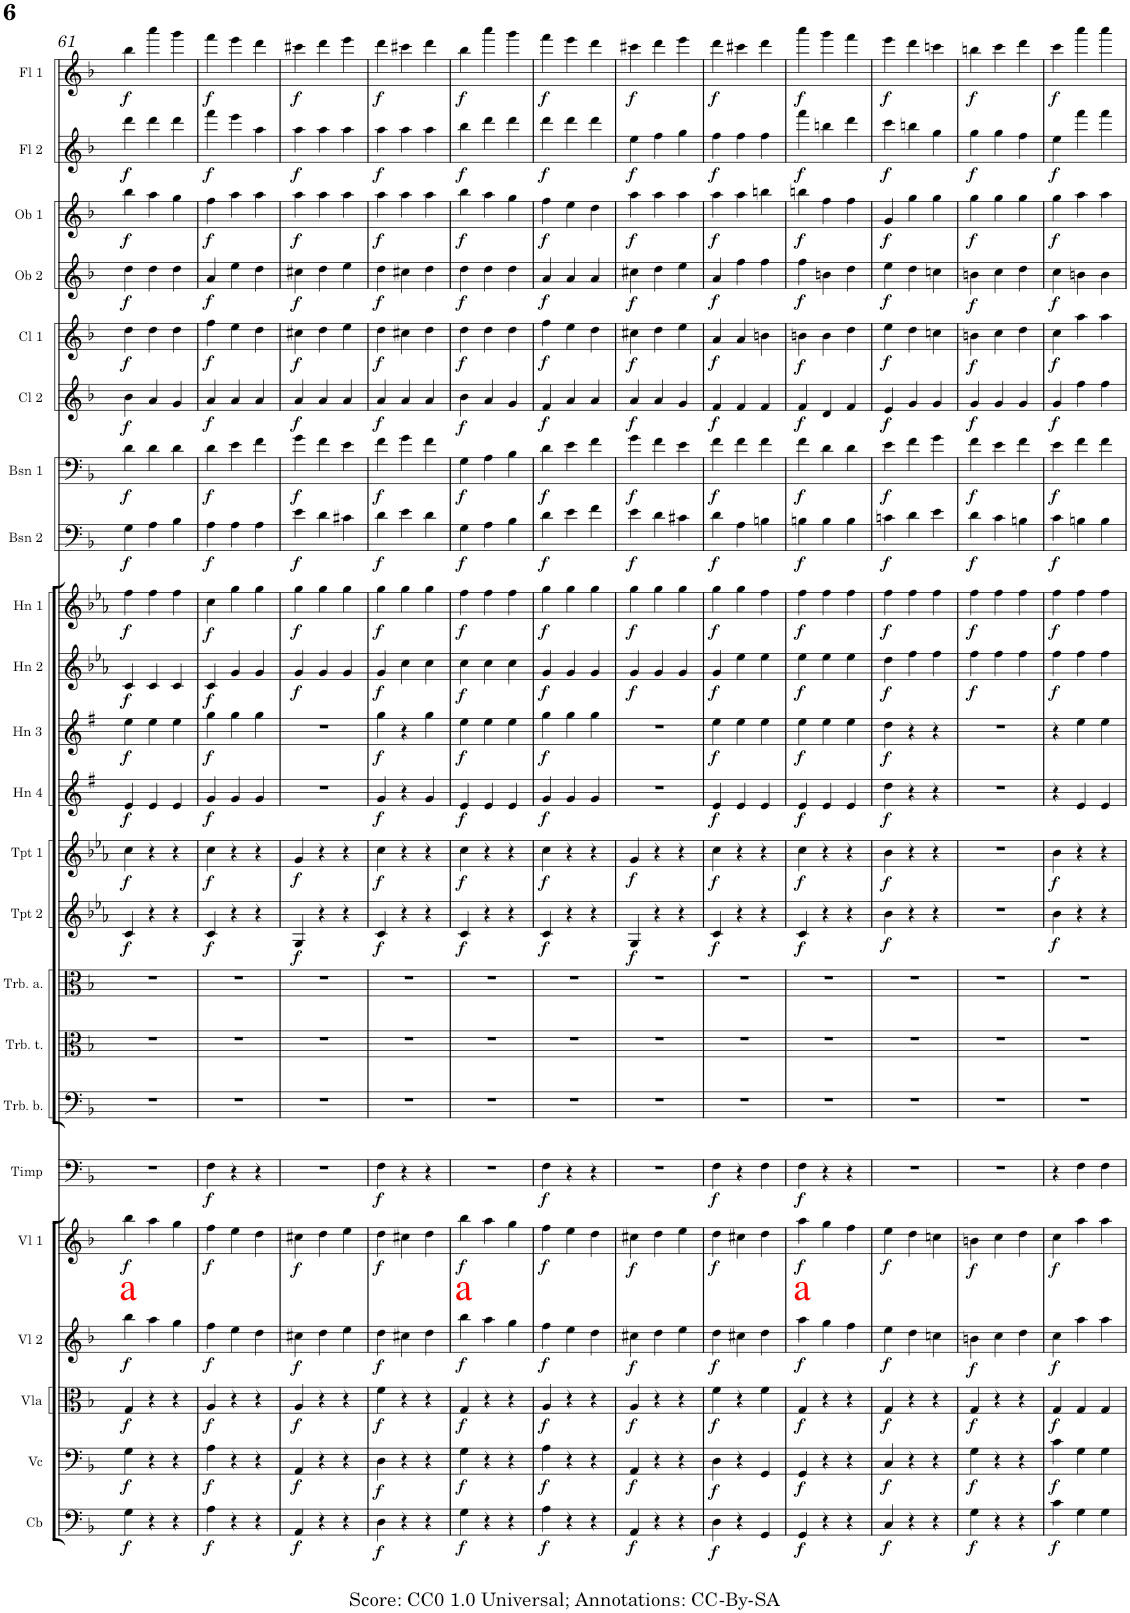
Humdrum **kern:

**kern	**dynam	**kern	**dynam	**kern	**dynam	**kern	**dynam	**kern	**text	**dynam	**kern	**dynam	**kern	**kern	**kern	**kern	**dynam	**kern	**dynam	**kern	**dynam	**kern	**dynam	**kern	**dynam	**kern	**dynam	**kern	**dynam	**kern	**dynam	**kern	**dynam	**kern	**dynam	**kern	**dynam	**kern	**dynam	**kern	**dynam	**kern	**dynam
*part23	*part23	*part22	*part22	*part21	*part21	*part20	*part20	*part19	*part19	*part19	*part18	*part18	*part17	*part16	*part15	*part14	*part14	*part13	*part13	*part12	*part12	*part11	*part11	*part10	*part10	*part9	*part9	*part8	*part8	*part7	*part7	*part6	*part6	*part5	*part5	*part4	*part4	*part3	*part3	*part2	*part2	*part1	*part1
*staff23	*staff23	*staff22	*staff22	*staff21	*staff21	*staff20	*staff20	*staff19	*staff19	*staff19	*staff18	*staff18	*staff17	*staff16	*staff15	*staff14	*staff14	*staff13	*staff13	*staff12	*staff12	*staff11	*staff11	*staff10	*staff10	*staff9	*staff9	*staff8	*staff8	*staff7	*staff7	*staff6	*staff6	*staff5	*staff5	*staff4	*staff4	*staff3	*staff3	*staff2	*staff2	*staff1	*staff1
*I"Contrabass	*	*I"Violoncello	*	*I"Viola	*	*I"Violin 2	*	*I"Violin 1	*	*	*I"Timpani in F, F	*	*I"Trombone basso	*I"Trombone tenore	*I"Trombone alto	*I"D Trumpet 2	*	*I"D Trumpet 1	*	*I"Bb (basso) Horn 4	*	*I"Bb (basso) Horn 3	*	*I"D Horn 2	*	*I"D Horn 1	*	*I"Bassoon 2	*	*I"Bassoon 1	*	*I"C Clarinet 2	*	*I"C Clarinet 1	*	*I"Oboe 2	*	*I"Oboe 1	*	*I"Flute 2	*	*I"Flute 1	*
*I'Cb	*	*I'Vc	*	*I'Vla	*	*I'Vl 2	*	*I'Vl 1	*	*	*I'Timp	*	*I'Trb. b.	*I'Trb. t.	*I'Trb. a.	*I'Tpt 2	*	*I'Tpt 1	*	*I'Hn 4	*	*I'Hn 3	*	*I'Hn 2	*	*I'Hn 1	*	*I'Bsn 2	*	*I'Bsn 1	*	*I'Cl 2	*	*I'Cl 1	*	*I'Ob 2	*	*I'Ob 1	*	*I'Fl 2	*	*I'Fl 1	*
!!LO:PB:g=z
*clefF4	*	*clefF4	*	*clefC3	*	*clefG2	*	*clefG2	*	*	*clefF4	*	*clefF4	*clefC3	*clefC3	*clefG2	*	*clefG2	*	*clefG2	*	*clefG2	*	*clefG2	*	*clefG2	*	*clefF4	*	*clefF4	*	*clefG2	*	*clefG2	*	*clefG2	*	*clefG2	*	*clefG2	*	*clefG2	*
*Trd7c12	*	*	*	*	*	*	*	*	*	*	*	*	*	*	*	*Trd-1c-2	*	*Trd-1c-2	*	*Trd8c14	*	*Trd8c14	*	*Trd6c10	*	*Trd6c10	*	*	*	*	*	*Trd1c2	*	*Trd1c2	*	*	*	*	*	*	*	*	*
*k[b-]	*	*k[b-]	*	*k[b-]	*	*k[b-]	*	*k[b-]	*	*	*k[b-]	*	*k[b-]	*k[b-]	*k[b-]	*k[b-e-a-]	*	*k[b-e-a-]	*	*k[f#]	*	*k[f#]	*	*k[b-e-a-]	*	*k[b-e-a-]	*	*k[b-]	*	*k[b-]	*	*k[b-]	*	*k[b-]	*	*k[b-]	*	*k[b-]	*	*k[b-]	*	*k[b-]	*
*M3/4	*	*M3/4	*	*M3/4	*	*M3/4	*	*M3/4	*	*	*M3/4	*	*M3/4	*M3/4	*M3/4	*M3/4	*	*M3/4	*	*M3/4	*	*M3/4	*	*M3/4	*	*M3/4	*	*M3/4	*	*M3/4	*	*M3/4	*	*M3/4	*	*M3/4	*	*M3/4	*	*M3/4	*	*M3/4	*
=61	=61	=61	=61	=61	=61	=61	=61	=61	=61	=61	=61	=61	=61	=61	=61	=61	=61	=61	=61	=61	=61	=61	=61	=61	=61	=61	=61	=61	=61	=61	=61	=61	=61	=61	=61	=61	=61	=61	=61	=61	=61	=61	=61
!	!LO:DY:b	!	!LO:DY:b	!	!LO:DY:b	!	!LO:DY:b	!	!LO:LY:b:color=#FF0000	!LO:DY:b	!	!	!	!	!	!	!LO:DY:b	!	!LO:DY:b	!	!LO:DY:b	!	!LO:DY:b	!	!LO:DY:b	!	!LO:DY:b	!	!LO:DY:b	!	!LO:DY:b	!	!LO:DY:b	!	!LO:DY:b	!	!LO:DY:b	!	!LO:DY:b	!	!LO:DY:b	!	!LO:DY:b
4G\	f	4G\	f	4G/	f	4bb-\	f	4bb-\	a	f	2.r	.	2.r	2.r	2.r	4c/	f	4cc\	f	4e/	f	4ee\	f	4c/	f	4ff\	f	4G\	f	4d\	f	4b-\	f	4dd\	f	4dd\	f	4bb-\	f	4ddd\	f	4bb-\	f
4r	.	4r	.	4r	.	4aa\	.	4aa\	.	.	.	.	.	.	.	4r	.	4r	.	4e/	.	4ee\	.	4c/	.	4ff\	.	4A\	.	4d\	.	4a/	.	4dd\	.	4dd\	.	4aa\	.	4ddd\	.	4aaa\	.
4r	.	4r	.	4r	.	4gg\	.	4gg\	.	.	.	.	.	.	.	4r	.	4r	.	4e/	.	4ee\	.	4c/	.	4ff\	.	4B-\	.	4d\	.	4g/	.	4dd\	.	4dd\	.	4gg\	.	4ddd\	.	4ggg\	.
=62	=62	=62	=62	=62	=62	=62	=62	=62	=62	=62	=62	=62	=62	=62	=62	=62	=62	=62	=62	=62	=62	=62	=62	=62	=62	=62	=62	=62	=62	=62	=62	=62	=62	=62	=62	=62	=62	=62	=62	=62	=62	=62	=62
!	!LO:DY:b	!	!LO:DY:b	!	!LO:DY:b	!	!LO:DY:b	!	!	!LO:DY:b	!	!LO:DY:b	!	!	!	!	!LO:DY:b	!	!LO:DY:b	!	!LO:DY:b	!	!LO:DY:b	!	!LO:DY:b	!	!LO:DY:b	!	!LO:DY:b	!	!LO:DY:b	!	!LO:DY:b	!	!LO:DY:b	!	!LO:DY:b	!	!LO:DY:b	!	!LO:DY:b	!	!LO:DY:b
4A\	f	4A\	f	4A/	f	4ff\	f	4ff\	.	f	4F\	f	2.r	2.r	2.r	4c/	f	4cc\	f	4g/	f	4gg\	f	4c/	f	4cc\	f	4A\	f	4d\	f	4a/	f	4ff\	f	4a/	f	4ff\	f	4fff\	f	4fff\	f
4r	.	4r	.	4r	.	4ee\	.	4ee\	.	.	4r	.	.	.	.	4r	.	4r	.	4g/	.	4gg\	.	4g/	.	4gg\	.	4A\	.	4e\	.	4a/	.	4ee\	.	4ee\	.	4aa\	.	4eee\	.	4eee\	.
4r	.	4r	.	4r	.	4dd\	.	4dd\	.	.	4r	.	.	.	.	4r	.	4r	.	4g/	.	4gg\	.	4g/	.	4gg\	.	4A\	.	4f\	.	4a/	.	4dd\	.	4dd\	.	4aa\	.	4aa\	.	4ddd\	.
=63	=63	=63	=63	=63	=63	=63	=63	=63	=63	=63	=63	=63	=63	=63	=63	=63	=63	=63	=63	=63	=63	=63	=63	=63	=63	=63	=63	=63	=63	=63	=63	=63	=63	=63	=63	=63	=63	=63	=63	=63	=63	=63	=63
!	!LO:DY:b	!	!LO:DY:b	!	!LO:DY:b	!	!LO:DY:b	!	!	!LO:DY:b	!	!	!	!	!	!	!LO:DY:b	!	!LO:DY:b	!	!	!	!	!	!LO:DY:b	!	!LO:DY:b	!	!LO:DY:b	!	!LO:DY:b	!	!LO:DY:b	!	!LO:DY:b	!	!LO:DY:b	!	!LO:DY:b	!	!LO:DY:b	!	!LO:DY:b
4AA/	f	4AA/	f	4A/	f	4cc#X\	f	4cc#X\	.	f	2.r	.	2.r	2.r	2.r	4G/	f	4g/	f	2.r	.	2.r	.	4g/	f	4gg\	f	4e\	f	4g\	f	4a/	f	4cc#X\	f	4cc#X\	f	4aa\	f	4aa\	f	4ccc#X\	f
4r	.	4r	.	4r	.	4dd\	.	4dd\	.	.	.	.	.	.	.	4r	.	4r	.	.	.	.	.	4g/	.	4gg\	.	4d\	.	4f\	.	4a/	.	4dd\	.	4dd\	.	4aa\	.	4aa\	.	4ddd\	.
4r	.	4r	.	4r	.	4ee\	.	4ee\	.	.	.	.	.	.	.	4r	.	4r	.	.	.	.	.	4g/	.	4gg\	.	4c#X\	.	4e\	.	4a/	.	4ee\	.	4ee\	.	4aa\	.	4aa\	.	4eee\	.
=64	=64	=64	=64	=64	=64	=64	=64	=64	=64	=64	=64	=64	=64	=64	=64	=64	=64	=64	=64	=64	=64	=64	=64	=64	=64	=64	=64	=64	=64	=64	=64	=64	=64	=64	=64	=64	=64	=64	=64	=64	=64	=64	=64
!	!LO:DY:b	!	!LO:DY:b	!	!LO:DY:b	!	!LO:DY:b	!	!	!LO:DY:b	!	!LO:DY:b	!	!	!	!	!LO:DY:b	!	!LO:DY:b	!	!LO:DY:b	!	!LO:DY:b	!	!LO:DY:b	!	!LO:DY:b	!	!LO:DY:b	!	!LO:DY:b	!	!LO:DY:b	!	!LO:DY:b	!	!LO:DY:b	!	!LO:DY:b	!	!LO:DY:b	!	!LO:DY:b
4D\	f	4D\	f	4f\	f	4dd\	f	4dd\	.	f	4F\	f	2.r	2.r	2.r	4c/	f	4cc\	f	4g/	f	4gg\	f	4g/	f	4gg\	f	4d\	f	4f\	f	4a/	f	4dd\	f	4dd\	f	4aa\	f	4aa\	f	4ddd\	f
4r	.	4r	.	4r	.	4cc#X\	.	4cc#X\	.	.	4r	.	.	.	.	4r	.	4r	.	4r	.	4r	.	4cc\	.	4gg\	.	4e\	.	4g\	.	4a/	.	4cc#X\	.	4cc#X\	.	4aa\	.	4aa\	.	4ccc#X\	.
4r	.	4r	.	4r	.	4dd\	.	4dd\	.	.	4r	.	.	.	.	4r	.	4r	.	4g/	.	4gg\	.	4cc\	.	4gg\	.	4d\	.	4f\	.	4a/	.	4dd\	.	4dd\	.	4aa\	.	4aa\	.	4ddd\	.
=65	=65	=65	=65	=65	=65	=65	=65	=65	=65	=65	=65	=65	=65	=65	=65	=65	=65	=65	=65	=65	=65	=65	=65	=65	=65	=65	=65	=65	=65	=65	=65	=65	=65	=65	=65	=65	=65	=65	=65	=65	=65	=65	=65
!	!LO:DY:b	!	!LO:DY:b	!	!LO:DY:b	!	!LO:DY:b	!	!LO:LY:b:color=#FF0000	!LO:DY:b	!	!	!	!	!	!	!LO:DY:b	!	!LO:DY:b	!	!LO:DY:b	!	!LO:DY:b	!	!LO:DY:b	!	!LO:DY:b	!	!LO:DY:b	!	!LO:DY:b	!	!LO:DY:b	!	!LO:DY:b	!	!LO:DY:b	!	!LO:DY:b	!	!LO:DY:b	!	!LO:DY:b
4G\	f	4G\	f	4G/	f	4bb-\	f	4bb-\	a	f	2.r	.	2.r	2.r	2.r	4c/	f	4cc\	f	4e/	f	4ee\	f	4cc\	f	4ff\	f	4G\	f	4G\	f	4b-\	f	4dd\	f	4dd\	f	4bb-\	f	4bb-\	f	4bb-\	f
4r	.	4r	.	4r	.	4aa\	.	4aa\	.	.	.	.	.	.	.	4r	.	4r	.	4e/	.	4ee\	.	4cc\	.	4ff\	.	4A\	.	4A\	.	4a/	.	4dd\	.	4dd\	.	4aa\	.	4ddd\	.	4aaa\	.
4r	.	4r	.	4r	.	4gg\	.	4gg\	.	.	.	.	.	.	.	4r	.	4r	.	4e/	.	4ee\	.	4cc\	.	4ff\	.	4B-\	.	4B-\	.	4g/	.	4dd\	.	4dd\	.	4gg\	.	4ddd\	.	4ggg\	.
=66	=66	=66	=66	=66	=66	=66	=66	=66	=66	=66	=66	=66	=66	=66	=66	=66	=66	=66	=66	=66	=66	=66	=66	=66	=66	=66	=66	=66	=66	=66	=66	=66	=66	=66	=66	=66	=66	=66	=66	=66	=66	=66	=66
!	!LO:DY:b	!	!LO:DY:b	!	!LO:DY:b	!	!LO:DY:b	!	!	!LO:DY:b	!	!LO:DY:b	!	!	!	!	!LO:DY:b	!	!LO:DY:b	!	!LO:DY:b	!	!LO:DY:b	!	!LO:DY:b	!	!LO:DY:b	!	!LO:DY:b	!	!LO:DY:b	!	!LO:DY:b	!	!LO:DY:b	!	!LO:DY:b	!	!LO:DY:b	!	!LO:DY:b	!	!LO:DY:b
4A\	f	4A\	f	4A/	f	4ff\	f	4ff\	.	f	4F\	f	2.r	2.r	2.r	4c/	f	4cc\	f	4g/	f	4gg\	f	4g/	f	4gg\	f	4d\	f	4d\	f	4f/	f	4ff\	f	4a/	f	4ff\	f	4ddd\	f	4fff\	f
4r	.	4r	.	4r	.	4ee\	.	4ee\	.	.	4r	.	.	.	.	4r	.	4r	.	4g/	.	4gg\	.	4g/	.	4gg\	.	4e\	.	4e\	.	4a/	.	4ee\	.	4a/	.	4ee\	.	4ddd\	.	4eee\	.
4r	.	4r	.	4r	.	4dd\	.	4dd\	.	.	4r	.	.	.	.	4r	.	4r	.	4g/	.	4gg\	.	4g/	.	4gg\	.	4f\	.	4f\	.	4a/	.	4dd\	.	4a/	.	4dd\	.	4ddd\	.	4ddd\	.
=67	=67	=67	=67	=67	=67	=67	=67	=67	=67	=67	=67	=67	=67	=67	=67	=67	=67	=67	=67	=67	=67	=67	=67	=67	=67	=67	=67	=67	=67	=67	=67	=67	=67	=67	=67	=67	=67	=67	=67	=67	=67	=67	=67
!	!LO:DY:b	!	!LO:DY:b	!	!LO:DY:b	!	!LO:DY:b	!	!	!LO:DY:b	!	!	!	!	!	!	!LO:DY:b	!	!LO:DY:b	!	!	!	!	!	!LO:DY:b	!	!LO:DY:b	!	!LO:DY:b	!	!LO:DY:b	!	!LO:DY:b	!	!LO:DY:b	!	!LO:DY:b	!	!LO:DY:b	!	!LO:DY:b	!	!LO:DY:b
4AA/	f	4AA/	f	4A/	f	4cc#X\	f	4cc#X\	.	f	2.r	.	2.r	2.r	2.r	4G/	f	4g/	f	2.r	.	2.r	.	4g/	f	4gg\	f	4e\	f	4g\	f	4a/	f	4cc#X\	f	4cc#X\	f	4aa\	f	4ee\	f	4ccc#X\	f
4r	.	4r	.	4r	.	4dd\	.	4dd\	.	.	.	.	.	.	.	4r	.	4r	.	.	.	.	.	4g/	.	4gg\	.	4d\	.	4f\	.	4a/	.	4dd\	.	4dd\	.	4aa\	.	4ff\	.	4ddd\	.
4r	.	4r	.	4r	.	4ee\	.	4ee\	.	.	.	.	.	.	.	4r	.	4r	.	.	.	.	.	4g/	.	4gg\	.	4c#X\	.	4e\	.	4g/	.	4ee\	.	4ee\	.	4aa\	.	4gg\	.	4eee\	.
=68	=68	=68	=68	=68	=68	=68	=68	=68	=68	=68	=68	=68	=68	=68	=68	=68	=68	=68	=68	=68	=68	=68	=68	=68	=68	=68	=68	=68	=68	=68	=68	=68	=68	=68	=68	=68	=68	=68	=68	=68	=68	=68	=68
!	!LO:DY:b	!	!LO:DY:b	!	!LO:DY:b	!	!LO:DY:b	!	!	!LO:DY:b	!	!LO:DY:b	!	!	!	!	!LO:DY:b	!	!LO:DY:b	!	!LO:DY:b	!	!LO:DY:b	!	!LO:DY:b	!	!LO:DY:b	!	!LO:DY:b	!	!LO:DY:b	!	!LO:DY:b	!	!LO:DY:b	!	!LO:DY:b	!	!LO:DY:b	!	!LO:DY:b	!	!LO:DY:b
4D\	f	4D\	f	4f\	f	4dd\	f	4dd\	.	f	4F\	f	2.r	2.r	2.r	4c/	f	4cc\	f	4e/	f	4ee\	f	4g/	f	4gg\	f	4d\	f	4f\	f	4f/	f	4a/	f	4a/	f	4aa\	f	4ff\	f	4ddd\	f
4r	.	4r	.	4r	.	4cc#X\	.	4cc#X\	.	.	4r	.	.	.	.	4r	.	4r	.	4e/	.	4ee\	.	4ee-\	.	4gg\	.	4A\	.	4f\	.	4f/	.	4a/	.	4ff\	.	4aa\	.	4ff\	.	4ccc#X\	.
4GG/	.	4GG/	.	4f\	.	4dd\	.	4dd\	.	.	4F\	.	.	.	.	4r	.	4r	.	4e/	.	4ee\	.	4ee-\	.	4ff\	.	4Bn\	.	4f\	.	4f/	.	4bn\	.	4ff\	.	4bbn\	.	4ff\	.	4ddd\	.
=69	=69	=69	=69	=69	=69	=69	=69	=69	=69	=69	=69	=69	=69	=69	=69	=69	=69	=69	=69	=69	=69	=69	=69	=69	=69	=69	=69	=69	=69	=69	=69	=69	=69	=69	=69	=69	=69	=69	=69	=69	=69	=69	=69
!	!LO:DY:b	!	!LO:DY:b	!	!LO:DY:b	!	!LO:DY:b	!	!LO:LY:b:color=#FF0000	!LO:DY:b	!	!LO:DY:b	!	!	!	!	!LO:DY:b	!	!LO:DY:b	!	!LO:DY:b	!	!LO:DY:b	!	!LO:DY:b	!	!LO:DY:b	!	!LO:DY:b	!	!LO:DY:b	!	!LO:DY:b	!	!LO:DY:b	!	!LO:DY:b	!	!LO:DY:b	!	!LO:DY:b	!	!LO:DY:b
4GG/	f	4GG/	f	4G/	f	4aa\	f	4aa\	a	f	4F\	f	2.r	2.r	2.r	4c/	f	4cc\	f	4e/	f	4ee\	f	4ee-\	f	4ff\	f	4Bn\	f	4f\	f	4f/	f	4bn\	f	4ff\	f	4bbn\	f	4fff\	f	4aaa\	f
4r	.	4r	.	4r	.	4gg\	.	4gg\	.	.	4r	.	.	.	.	4r	.	4r	.	4e/	.	4ee\	.	4ee-\	.	4ff\	.	4B\	.	4d\	.	4d/	.	4b\	.	4bn\	.	4ff\	.	4bbn\	.	4ggg\	.
4r	.	4r	.	4r	.	4ff\	.	4ff\	.	.	4r	.	.	.	.	4r	.	4r	.	4e/	.	4ee\	.	4ee-\	.	4ff\	.	4B\	.	4d\	.	4f/	.	4dd\	.	4dd\	.	4ff\	.	4ddd\	.	4fff\	.
=70	=70	=70	=70	=70	=70	=70	=70	=70	=70	=70	=70	=70	=70	=70	=70	=70	=70	=70	=70	=70	=70	=70	=70	=70	=70	=70	=70	=70	=70	=70	=70	=70	=70	=70	=70	=70	=70	=70	=70	=70	=70	=70	=70
!	!LO:DY:b	!	!LO:DY:b	!	!LO:DY:b	!	!LO:DY:b	!	!	!LO:DY:b	!	!	!	!	!	!	!LO:DY:b	!	!LO:DY:b	!	!LO:DY:b	!	!LO:DY:b	!	!LO:DY:b	!	!LO:DY:b	!	!LO:DY:b	!	!LO:DY:b	!	!LO:DY:b	!	!LO:DY:b	!	!LO:DY:b	!	!LO:DY:b	!	!LO:DY:b	!	!LO:DY:b
4C/	f	4C/	f	4G/	f	4ee\	f	4ee\	.	f	2.r	.	2.r	2.r	2.r	4b-\	f	4b-\	f	4dd\	f	4dd\	f	4dd\	f	4ff\	f	4cn\	f	4e\	f	4e/	f	4ee\	f	4ee\	f	4g/	f	4ccc\	f	4eee\	f
4r	.	4r	.	4r	.	4dd\	.	4dd\	.	.	.	.	.	.	.	4r	.	4r	.	4r	.	4r	.	4ff\	.	4ff\	.	4d\	.	4f\	.	4g/	.	4dd\	.	4dd\	.	4gg\	.	4bbn\	.	4ddd\	.
4r	.	4r	.	4r	.	4ccn\	.	4ccn\	.	.	.	.	.	.	.	4r	.	4r	.	4r	.	4r	.	4ff\	.	4ff\	.	4e\	.	4g\	.	4g/	.	4ccn\	.	4ccn\	.	4gg\	.	4gg\	.	4cccn\	.
=71	=71	=71	=71	=71	=71	=71	=71	=71	=71	=71	=71	=71	=71	=71	=71	=71	=71	=71	=71	=71	=71	=71	=71	=71	=71	=71	=71	=71	=71	=71	=71	=71	=71	=71	=71	=71	=71	=71	=71	=71	=71	=71	=71
!	!LO:DY:b	!	!LO:DY:b	!	!LO:DY:b	!	!LO:DY:b	!	!	!LO:DY:b	!	!	!	!	!	!	!	!	!	!	!	!	!	!	!LO:DY:b	!	!LO:DY:b	!	!LO:DY:b	!	!LO:DY:b	!	!LO:DY:b	!	!LO:DY:b	!	!LO:DY:b	!	!LO:DY:b	!	!LO:DY:b	!	!LO:DY:b
4G\	f	4G\	f	4G/	f	4bn\	f	4bn\	.	f	2.r	.	2.r	2.r	2.r	2.r	.	2.r	.	2.r	.	2.r	.	4ff\	f	4ff\	f	4d\	f	4f\	f	4g/	f	4bn\	f	4bn\	f	4gg\	f	4gg\	f	4bbn\	f
4r	.	4r	.	4r	.	4cc\	.	4cc\	.	.	.	.	.	.	.	.	.	.	.	.	.	.	.	4ff\	.	4ff\	.	4c\	.	4e\	.	4g/	.	4cc\	.	4cc\	.	4gg\	.	4gg\	.	4ccc\	.
4r	.	4r	.	4r	.	4dd\	.	4dd\	.	.	.	.	.	.	.	.	.	.	.	.	.	.	.	4ff\	.	4ff\	.	4Bn\	.	4f\	.	4g/	.	4dd\	.	4dd\	.	4gg\	.	4ff\	.	4ddd\	.
=72	=72	=72	=72	=72	=72	=72	=72	=72	=72	=72	=72	=72	=72	=72	=72	=72	=72	=72	=72	=72	=72	=72	=72	=72	=72	=72	=72	=72	=72	=72	=72	=72	=72	=72	=72	=72	=72	=72	=72	=72	=72	=72	=72
!	!LO:DY:b	!	!LO:DY:b	!	!LO:DY:b	!	!LO:DY:b	!	!	!LO:DY:b	!	!	!	!	!	!	!LO:DY:b	!	!LO:DY:b	!	!	!	!	!	!LO:DY:b	!	!LO:DY:b	!	!LO:DY:b	!	!LO:DY:b	!	!LO:DY:b	!	!LO:DY:b	!	!LO:DY:b	!	!LO:DY:b	!	!LO:DY:b	!	!LO:DY:b
4c\	f	4c\	f	4G/	f	4cc\	f	4cc\	.	f	4r	.	2.r	2.r	2.r	4b-\	f	4b-\	f	4r	.	4r	.	4ff\	f	4ff\	f	4c\	f	4e\	f	4g/	f	4cc\	f	4cc\	f	4gg\	f	4ee\	f	4ccc\	f
4G\	.	4G\	.	4G/	.	4aa\	.	4aa\	.	.	4F\	.	.	.	.	4r	.	4r	.	4e/	.	4ee\	.	4ff\	.	4ff\	.	4Bn\	.	4f\	.	4ff\	.	4aa\	.	4bn\	.	4aa\	.	4fff\	.	4aaa\	.
4G\	.	4G\	.	4G/	.	4aa\	.	4aa\	.	.	4F\	.	.	.	.	4r	.	4r	.	4e/	.	4ee\	.	4ff\	.	4ff\	.	4B\	.	4f\	.	4ff\	.	4aa\	.	4b\	.	4aa\	.	4fff\	.	4aaa\	.
=	=	=	=	=	=	=	=	=	=	=	=	=	=	=	=	=	=	=	=	=	=	=	=	=	=	=	=	=	=	=	=	=	=	=	=	=	=	=	=	=	=	=	=
*-	*-	*-	*-	*-	*-	*-	*-	*-	*-	*-	*-	*-	*-	*-	*-	*-	*-	*-	*-	*-	*-	*-	*-	*-	*-	*-	*-	*-	*-	*-	*-	*-	*-	*-	*-	*-	*-	*-	*-	*-	*-	*-	*-
